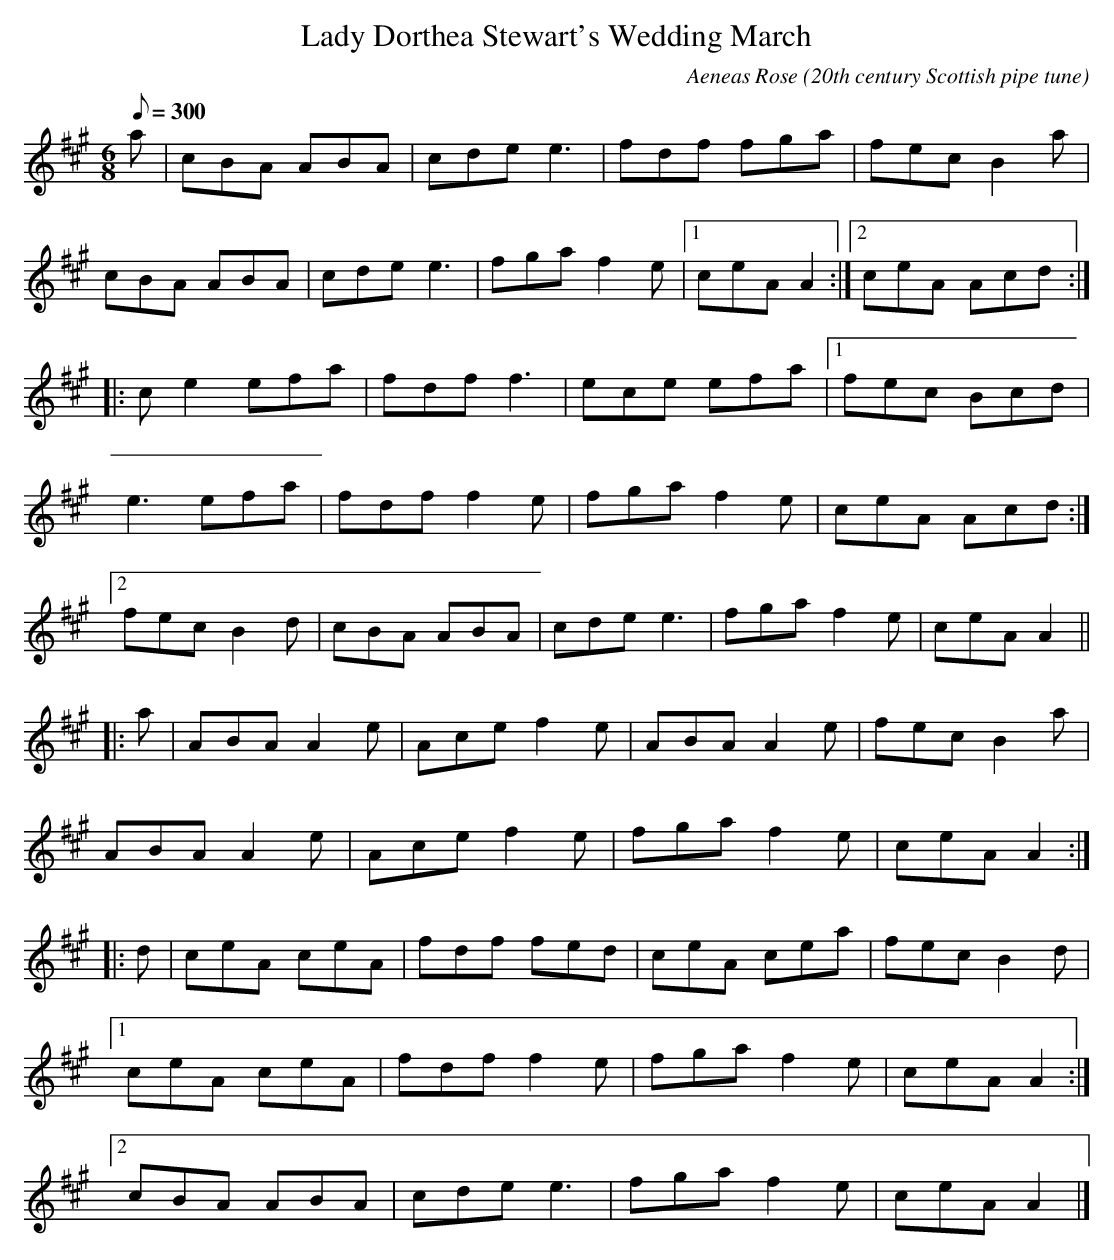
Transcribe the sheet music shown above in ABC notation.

X:1
T:Lady Dorthea Stewart's Wedding March
C:Aeneas Rose
O:20th century Scottish pipe tune
L:1/8
M:6/8
Q:300
K:A
a|cBA ABA|cde e3|fdf fga|fec B2 a|
cBA ABA|cde e3|fga f2 e|[1ceA A2:|[2ceA Acd:|
|:c e2 efa|fdf f3|ece efa|[1fec Bcd|
e3 efa|fdf f2 e|fga f2 e|ceA Acd:|
[2fec B2 d|cBA ABA|cde e3|fga f2 e|ceA A2||
|:a|ABA A2 e|Ace f2 e|ABA A2 e|fec B2a|
ABA A2 e|Ace f2 e|fga f2 e|ceA A2:|
|:d|ceA ceA|fdf fed|ceA cea|fec B2 d|
[1ceA ceA|fdf f2 e|fga f2 e|ceA A2:|
[2cBA ABA|cde e3|fga f2 e|ceA A2|]
